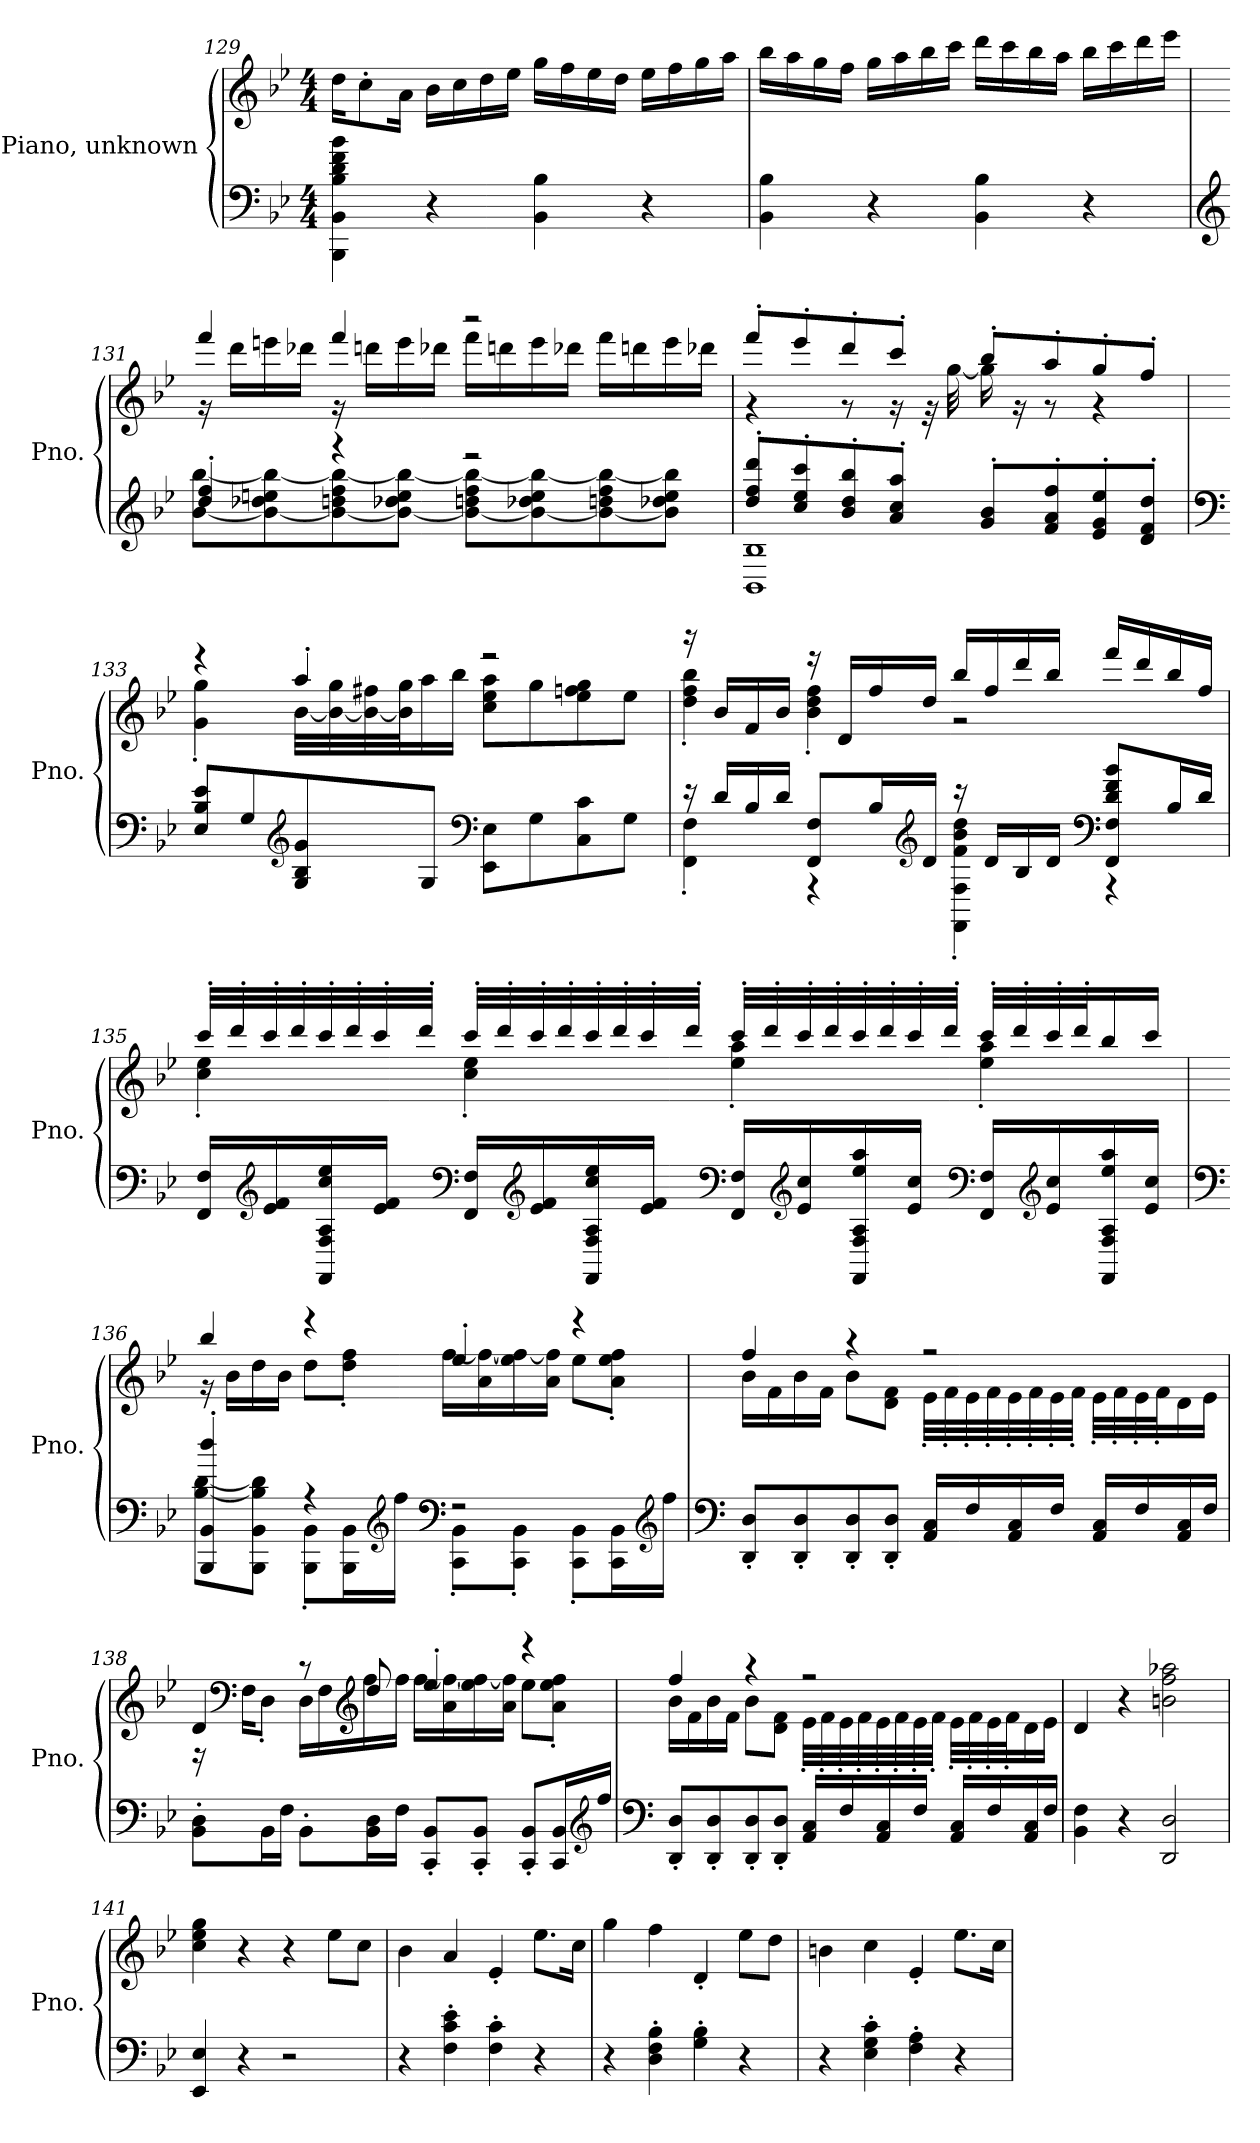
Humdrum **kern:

**kern	**kern
*part1	*part1
*staff2	*staff1
*I"Piano, unknown	*
*I'Pno.	*
!!LO:LB:g=z
*clefF4	*clefG2
*k[b-e-]	*k[b-e-]
*M4/4	*M4/4
=129	=129
4BBB-\ 4BB-\ 4B-\ 4d\ 4f\ 4b-\	16dd\KL
.	8cc'\
.	16a\Jk
4r	16b-\LL
.	16cc\
.	16dd\
.	16ee-\JJ
4BB-\ 4B-\	16gg\LL
.	16ff\
.	16ee-\
.	16dd\JJ
4r	16ee-\LL
.	16ff\
.	16gg\
.	16aa\JJ
=130	=130
4BB-\ 4B-\	16bb-\LL
.	16aa\
.	16gg\
.	16ff\JJ
4r	16gg\LL
.	16aa\
.	16bb-\
.	16ccc\JJ
4BB-\ 4B-\	16ddd\LL
.	16ccc\
.	16bb-\
.	16aa\JJ
4r	16bb-\LL
.	16ccc\
.	16ddd\
.	16eee-\JJ
!!LO:LB:g=z
=131	=131
*clefG2	*
*^	*^
4dd/' 4ff/'	[8b-\ [8bb-\L	4fff/	16r
.	.	.	16ddd\LL
.	8b-\_ 8dd-X\ 8een\ 8bb-\_	.	16eeen\
.	.	.	16ddd-X\JJ
4r	8b-\_ 8ddn\ 8ff\ 8bb-\_	4fff/	16r
.	.	.	16dddn\LL
.	8b-\_ 8dd-X\ 8ee\ 8bb-\_J	.	16eee\
.	.	.	16ddd-X\JJ
2r	8b-\_ 8ddn\ 8ff\ 8bb-\_L	2r	16fff\LL
.	.	.	16dddn\
.	8b-\_ 8dd-X\ 8ee\ 8bb-\_	.	16eee\
.	.	.	16ddd-X\JJ
.	8b-\_ 8ddn\ 8ff\ 8bb-\_	.	16fff\LL
.	.	.	16dddn\
.	8b-\] 8dd-X\ 8ee\ 8bb-\]J	.	16eee\
.	.	.	16ddd-X\JJ
=132	=132	=132	=132
8dd/' 8ff/' 8ddd/'L	1BB- 1B-	8fff'/L	4r
8cc/' 8ee-/' 8ccc/'	.	8eee-'/	.
8b-/' 8dd/' 8bb-/'	.	8ddd'/	8r
8a/' 8cc/' 8aa/'J	.	8ccc'/J	16r
.	.	.	32r
.	.	.	[32gg\
8g/' 8b-/'L	.	8bb-'/L	16gg\]
.	.	.	16r
8f/' 8a/' 8ff/'	.	8aa'/	8r
8e-/' 8g/' 8ee-/'	.	8gg'/	4r
8d/' 8f/' 8dd/'J	.	8ff'/J	.
*v	*v	*	*
!!LO:PB:g=z	!!
=133	=133	=133
*clefF4	*	*
8E-/ 8B-/ 8e-/L	4r	4g\' 4gg\'
8G/	.	.
*clefG2	*	*
8G/ 8B-/ 8g/	4aa'/	[32b-\LLL
.	.	32b-\_ 32gg\
.	.	32b-\_ 32ff#X\
.	.	32b-\] 32gg\J
8G/J	.	16aa\
.	.	16bb-\JJ
*clefF4	*	*
8EE-\ 8E-\L	2r	8cc\ 8ee-\ 8aa\L
8G\	.	8gg\
8C\ 8c\	.	8ee-\ 8ffn\ 8gg\
8G\J	.	8ee-\J
=134	=134	=134
*^	*	*
16r	4FF\' 4F\'	16r	4dd\' 4ff\' 4bb-\'
16d/LL	.	16b-/LL	.
16B-/	.	16f/	.
16d/JJ	.	16b-/JJ	.
8FF/ 8F/L	4r	16r	4b-\' 4dd\' 4ff\'
.	.	16d/LL	.
16B-/L	.	16ff/	.
*clefG2	*	*	*
16d/JJ	.	16dd/JJ	.
16r	4FF\' 4F\' 4f\' 4b-\' 4dd\'	16bb-/LL	2r
16d/LL	.	16ff/	.
16B-/	.	16ddd/	.
16d/JJ	.	16bb-/JJ	.
*clefF4	*	*	*
8FF/ 8F/ 8d/ 8f/ 8b-/L	4r	16fff/LL	.
.	.	16ddd/	.
16B-/L	.	16bb-/	.
16d/JJ	.	16ff/JJ	.
*v	*v	*	*
!!LO:LB:g=z	!!
=135	=135	=135
16FF/ 16F/LL	32ccc'/LLL	4cc\' 4ee-\'
.	32ddd'/	.
*clefG2	*	*
16e-/ 16f/	32ccc'/	.
.	32ddd'/	.
16FF/ 16F/ 16A/ 16cc/ 16ee-/	32ccc'/	.
.	32ddd'/	.
16e-/ 16f/JJ	32ccc'/	.
.	32ddd'/JJJ	.
*clefF4	*	*
16FF/ 16F/LL	32ccc'/LLL	4cc\' 4ee-\'
.	32ddd'/	.
*clefG2	*	*
16e-/ 16f/	32ccc'/	.
.	32ddd'/	.
16FF/ 16F/ 16A/ 16cc/ 16ee-/	32ccc'/	.
.	32ddd'/	.
16e-/ 16f/JJ	32ccc'/	.
.	32ddd'/JJJ	.
*clefF4	*	*
16FF/ 16F/LL	32ccc'/LLL	4ee-\' 4aa\'
.	32ddd'/	.
*clefG2	*	*
16e-/ 16cc/	32ccc'/	.
.	32ddd'/	.
16FF/ 16F/ 16A/ 16ee-/ 16aa/	32ccc'/	.
.	32ddd'/	.
16e-/ 16cc/JJ	32ccc'/	.
.	32ddd'/JJJ	.
*clefF4	*	*
16FF/ 16F/LL	32ccc'/LLL	4ee-\' 4aa\'
.	32ddd'/	.
*clefG2	*	*
16e-/ 16cc/	32ccc'/	.
.	32ddd'/J	.
16FF/ 16F/ 16A/ 16ee-/ 16aa/	16bb-/	.
16e-/ 16cc/JJ	16ccc/JJ	.
!!LO:LB:g=z	!!
=136	=136	=136
*clefF4	*	*
*^	*	*
4BBB-/' 4BB-/' 4dd/'	[8B-\ [8d\L	4bb-/	16r
.	.	.	16b-\LL
.	8BBB-\ 8BB-\ 8B-\] 8d\]J	.	16dd\
.	.	.	16b-\JJ
4r	8BBB-\' 8BB-\'L	4r	8dd\L
.	16BBB-\ 16BB-\L	.	8dd\' 8ff\'J
*clefG2	*	*	*
.	16ff\JJ	.	.
*clefF4	*	*	*
2r	8CC\' 8BB-\'L	4ee-'/	[16ff\LL
.	.	.	16a\ 16ff\_
.	8CC\' 8BB-\'J	.	16ee-\ 16ff\_
.	.	.	16a\ 16ff\]JJ
.	8CC\' 8BB-\'L	4r	8ee-\L
.	16CC\ 16BB-\L	.	8a\' 8ee-\' 8ff\'J
*clefG2	*	*	*
.	16ff\JJ	.	.
*v	*v	*	*
=137	=137	=137
*clefF4	*	*
8DD/' 8D/'L	4ff/	16b-\LL
.	.	16f\
8DD/' 8D/'	.	16b-\
.	.	16f\JJ
8DD/' 8D/'	4r	8b-\L
8DD/' 8D/'J	.	8d\ 8f\J
16AA/ 16C/LL	2r	32e-'\LLL
.	.	32f'\
16F/	.	32e-'\
.	.	32f'\
16AA/ 16C/	.	32e-'\
.	.	32f'\
16F/JJ	.	32e-'\
.	.	32f'\JJJ
16AA/ 16C/LL	.	32e-'\LLL
.	.	32f'\
16F/	.	32e-'\
.	.	32f'\J
16AA/ 16C/	.	16d\
16F/JJ	.	16e-\JJ
!!LO:LB:g=z	!!
=138	=138	=138
8BB-\' 8D\'L	4d/	16r
*	*clefF4	*
.	.	16F\KL
16BB-\L	.	8D'\J
16F\JJ	.	.
8BB-'\L	8r	16D\LL
.	.	16F\
*	*clefG2	*
16BB-\ 16D\L	8dd/	16ff\
16F\JJ	.	16ff\JJ
8CC/' 8BB-/'L	4ee-'/	[16ff\LL
.	.	16a\ 16ff\_
8CC/' 8BB-/'J	.	16ee-\ 16ff\_
.	.	16a\ 16ff\]JJ
8CC/' 8BB-/'L	4r	8ee-\L
16CC/ 16BB-/L	.	8a\' 8ee-\' 8ff\'J
*clefG2	*	*
16ff/JJ	.	.
=139	=139	=139
*clefF4	*	*
8DD/' 8D/'L	4ff/	16b-\LL
.	.	16f\
8DD/' 8D/'	.	16b-\
.	.	16f\JJ
8DD/' 8D/'	4r	8b-\L
8DD/' 8D/'J	.	8d\ 8f\J
16AA/ 16C/LL	2r	32e-'\LLL
.	.	32f'\
16F/	.	32e-'\
.	.	32f'\
16AA/ 16C/	.	32e-'\
.	.	32f'\
16F/JJ	.	32e-'\
.	.	32f'\JJJ
16AA/ 16C/LL	.	32e-'\LLL
.	.	32f'\
16F/	.	32e-'\
.	.	32f'\J
16AA/ 16C/	.	16d\
16F/JJ	.	16e-\JJ
*	*v	*v
!!LO:LB:g=z
=140	=140
4BB-\ 4F\	4d/
4r	4r
2DD/ 2D/	2bn\ 2ff\ 2aa-X\
=141	=141
4EE-/ 4E-/	4cc\ 4ee-\ 4gg\
4r	4r
2r	4r
.	8ee-\L
.	8cc\J
=142	=142
4r	4b-\
4F\' 4c\' 4e-\'	4a/
4F\' 4c\'	4e-'/
4r	8.ee-\L
.	16cc\Jk
=143	=143
4r	4gg\
4D\' 4F\' 4B-\'	4ff\
4G\' 4B-\'	4d'/
4r	8ee-\L
.	8dd\J
=144	=144
4r	4bn\
4E-\' 4G\' 4c\'	4cc\
4F\' 4A\'	4e-'/
4r	8.ee-\L
.	16cc\Jk
=	=
*-	*-
